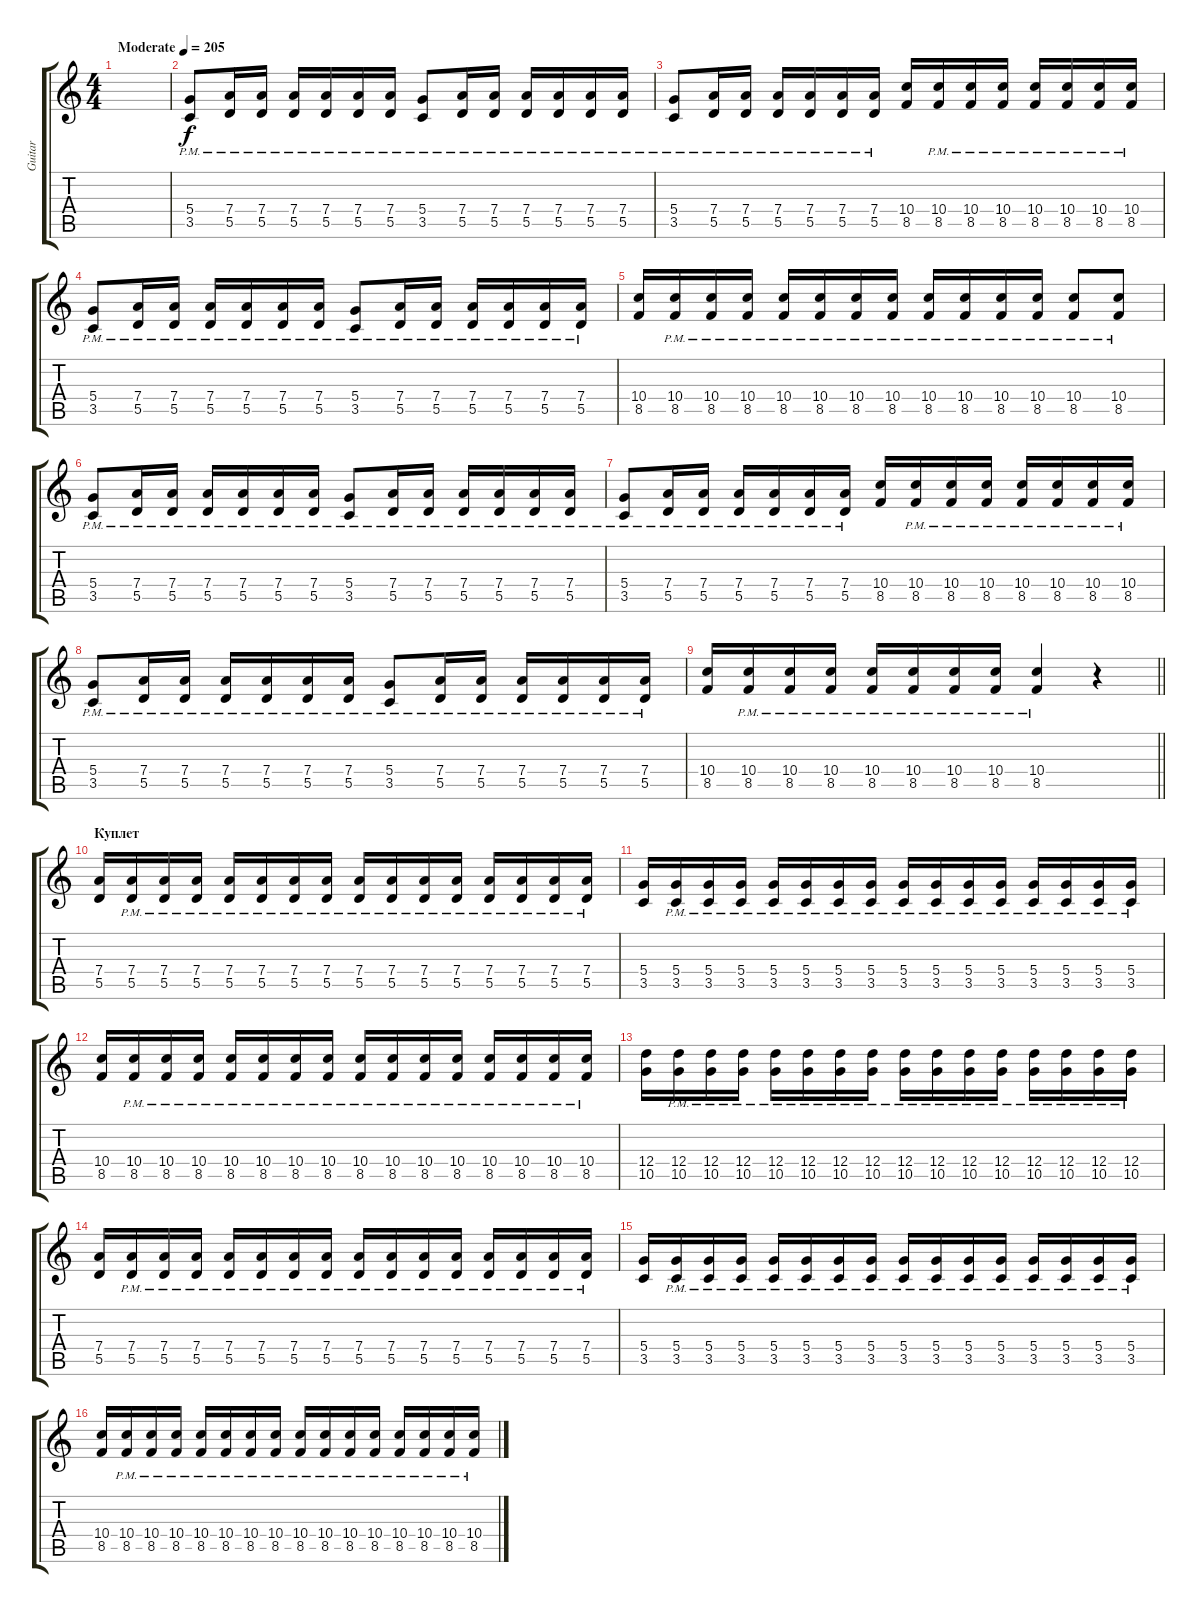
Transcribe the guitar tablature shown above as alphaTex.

\track ("Guitar" "Guitar") {instrument distortionguitar}
\staff {score tabs}
\tuning (E4 B3 G3 D3 A2 E2) {hide}
\ts (4 4)
\tempo (205 "Moderate")
\clef g2
\ks c
|
(5.4{pm} 3.5{pm}).8 (7.4{pm} 5.5{pm}).16 (7.4{pm} 5.5{pm}).16 (7.4{pm} 5.5{pm}).16 (7.4{pm} 5.5{pm}).16 (7.4{pm} 5.5{pm}).16 (7.4{pm} 5.5{pm}).16 (5.4{pm} 3.5{pm}).8 (7.4{pm} 5.5{pm}).16 (7.4{pm} 5.5{pm}).16 (7.4{pm} 5.5{pm}).16 (7.4{pm} 5.5{pm}).16 (7.4{pm} 5.5{pm}).16 (7.4{pm} 5.5{pm}).16 |
(5.4{pm} 3.5{pm}).8 (7.4{pm} 5.5{pm}).16 (7.4{pm} 5.5{pm}).16 (7.4{pm} 5.5{pm}).16 (7.4{pm} 5.5{pm}).16 (7.4{pm} 5.5{pm}).16 (7.4{pm} 5.5{pm}).16 (10.4 8.5).16 (10.4{pm} 8.5{pm}).16 (10.4{pm} 8.5{pm}).16 (10.4{pm} 8.5{pm}).16 (10.4{pm} 8.5{pm}).16 (10.4{pm} 8.5{pm}).16 (10.4{pm} 8.5{pm}).16 (10.4{pm} 8.5{pm}).16 |
(5.4{pm} 3.5{pm}).8 (7.4{pm} 5.5{pm}).16 (7.4{pm} 5.5{pm}).16 (7.4{pm} 5.5{pm}).16 (7.4{pm} 5.5{pm}).16 (7.4{pm} 5.5{pm}).16 (7.4{pm} 5.5{pm}).16 (5.4{pm} 3.5{pm}).8 (7.4{pm} 5.5{pm}).16 (7.4{pm} 5.5{pm}).16 (7.4{pm} 5.5{pm}).16 (7.4{pm} 5.5{pm}).16 (7.4{pm} 5.5{pm}).16 (7.4{pm} 5.5{pm}).16 |
(10.4 8.5).16 (10.4{pm} 8.5{pm}).16 (10.4{pm} 8.5{pm}).16 (10.4{pm} 8.5{pm}).16 (10.4{pm} 8.5{pm}).16 (10.4{pm} 8.5{pm}).16 (10.4{pm} 8.5{pm}).16 (10.4{pm} 8.5{pm}).16 (10.4{pm} 8.5{pm}).16 (10.4{pm} 8.5{pm}).16 (10.4{pm} 8.5{pm}).16 (10.4{pm} 8.5{pm}).16 (10.4{pm} 8.5{pm}).8 (10.4{pm} 8.5{pm}).8 |
(5.4{pm} 3.5{pm}).8 (7.4{pm} 5.5{pm}).16 (7.4{pm} 5.5{pm}).16 (7.4{pm} 5.5{pm}).16 (7.4{pm} 5.5{pm}).16 (7.4{pm} 5.5{pm}).16 (7.4{pm} 5.5{pm}).16 (5.4{pm} 3.5{pm}).8 (7.4{pm} 5.5{pm}).16 (7.4{pm} 5.5{pm}).16 (7.4{pm} 5.5{pm}).16 (7.4{pm} 5.5{pm}).16 (7.4{pm} 5.5{pm}).16 (7.4{pm} 5.5{pm}).16 |
(5.4{pm} 3.5{pm}).8 (7.4{pm} 5.5{pm}).16 (7.4{pm} 5.5{pm}).16 (7.4{pm} 5.5{pm}).16 (7.4{pm} 5.5{pm}).16 (7.4{pm} 5.5{pm}).16 (7.4{pm} 5.5{pm}).16 (10.4 8.5).16 (10.4{pm} 8.5{pm}).16 (10.4{pm} 8.5{pm}).16 (10.4{pm} 8.5{pm}).16 (10.4{pm} 8.5{pm}).16 (10.4{pm} 8.5{pm}).16 (10.4{pm} 8.5{pm}).16 (10.4{pm} 8.5{pm}).16 |
(5.4{pm} 3.5{pm}).8 (7.4{pm} 5.5{pm}).16 (7.4{pm} 5.5{pm}).16 (7.4{pm} 5.5{pm}).16 (7.4{pm} 5.5{pm}).16 (7.4{pm} 5.5{pm}).16 (7.4{pm} 5.5{pm}).16 (5.4{pm} 3.5{pm}).8 (7.4{pm} 5.5{pm}).16 (7.4{pm} 5.5{pm}).16 (7.4{pm} 5.5{pm}).16 (7.4{pm} 5.5{pm}).16 (7.4{pm} 5.5{pm}).16 (7.4{pm} 5.5{pm}).16 |
\barLineRight lightlight
(10.4 8.5).16 (10.4{pm} 8.5{pm}).16 (10.4{pm} 8.5{pm}).16 (10.4{pm} 8.5{pm}).16 (10.4{pm} 8.5{pm}).16 (10.4{pm} 8.5{pm}).16 (10.4{pm} 8.5{pm}).16 (10.4{pm} 8.5{pm}).16 (10.4{pm} 8.5{pm}).4 r.4 |
\section ("" "Куплет")
(7.4 5.5).16 (7.4{pm} 5.5{pm}).16 (7.4{pm} 5.5{pm}).16 (7.4{pm} 5.5{pm}).16 (7.4{pm} 5.5{pm}).16 (7.4{pm} 5.5{pm}).16 (7.4{pm} 5.5{pm}).16 (7.4{pm} 5.5{pm}).16 (7.4{pm} 5.5{pm}).16 (7.4{pm} 5.5{pm}).16 (7.4{pm} 5.5{pm}).16 (7.4{pm} 5.5{pm}).16 (7.4{pm} 5.5{pm}).16 (7.4{pm} 5.5{pm}).16 (7.4{pm} 5.5{pm}).16 (7.4{pm} 5.5{pm}).16 |
(5.4 3.5).16 (5.4{pm} 3.5{pm}).16 (5.4{pm} 3.5{pm}).16 (5.4{pm} 3.5{pm}).16 (5.4{pm} 3.5{pm}).16 (5.4{pm} 3.5{pm}).16 (5.4{pm} 3.5{pm}).16 (5.4{pm} 3.5{pm}).16 (5.4{pm} 3.5{pm}).16 (5.4{pm} 3.5{pm}).16 (5.4{pm} 3.5{pm}).16 (5.4{pm} 3.5{pm}).16 (5.4{pm} 3.5{pm}).16 (5.4{pm} 3.5{pm}).16 (5.4{pm} 3.5{pm}).16 (5.4{pm} 3.5{pm}).16 |
(10.4 8.5).16 (10.4{pm} 8.5{pm}).16 (10.4{pm} 8.5{pm}).16 (10.4{pm} 8.5{pm}).16 (10.4{pm} 8.5{pm}).16 (10.4{pm} 8.5{pm}).16 (10.4{pm} 8.5{pm}).16 (10.4{pm} 8.5{pm}).16 (10.4{pm} 8.5{pm}).16 (10.4{pm} 8.5{pm}).16 (10.4{pm} 8.5{pm}).16 (10.4{pm} 8.5{pm}).16 (10.4{pm} 8.5{pm}).16 (10.4{pm} 8.5{pm}).16 (10.4{pm} 8.5{pm}).16 (10.4{pm} 8.5{pm}).16 |
(12.4 10.5).16 (12.4{pm} 10.5{pm}).16 (12.4{pm} 10.5{pm}).16 (12.4{pm} 10.5{pm}).16 (12.4{pm} 10.5{pm}).16 (12.4{pm} 10.5{pm}).16 (12.4{pm} 10.5{pm}).16 (12.4{pm} 10.5{pm}).16 (12.4{pm} 10.5{pm}).16 (12.4{pm} 10.5{pm}).16 (12.4{pm} 10.5{pm}).16 (12.4{pm} 10.5{pm}).16 (12.4{pm} 10.5{pm}).16 (12.4{pm} 10.5{pm}).16 (12.4{pm} 10.5{pm}).16 (12.4{pm} 10.5{pm}).16 |
(7.4 5.5).16 (7.4{pm} 5.5{pm}).16 (7.4{pm} 5.5{pm}).16 (7.4{pm} 5.5{pm}).16 (7.4{pm} 5.5{pm}).16 (7.4{pm} 5.5{pm}).16 (7.4{pm} 5.5{pm}).16 (7.4{pm} 5.5{pm}).16 (7.4{pm} 5.5{pm}).16 (7.4{pm} 5.5{pm}).16 (7.4{pm} 5.5{pm}).16 (7.4{pm} 5.5{pm}).16 (7.4{pm} 5.5{pm}).16 (7.4{pm} 5.5{pm}).16 (7.4{pm} 5.5{pm}).16 (7.4{pm} 5.5{pm}).16 |
(5.4 3.5).16 (5.4{pm} 3.5{pm}).16 (5.4{pm} 3.5{pm}).16 (5.4{pm} 3.5{pm}).16 (5.4{pm} 3.5{pm}).16 (5.4{pm} 3.5{pm}).16 (5.4{pm} 3.5{pm}).16 (5.4{pm} 3.5{pm}).16 (5.4{pm} 3.5{pm}).16 (5.4{pm} 3.5{pm}).16 (5.4{pm} 3.5{pm}).16 (5.4{pm} 3.5{pm}).16 (5.4{pm} 3.5{pm}).16 (5.4{pm} 3.5{pm}).16 (5.4{pm} 3.5{pm}).16 (5.4{pm} 3.5{pm}).16 |
(10.4 8.5).16 (10.4{pm} 8.5{pm}).16 (10.4{pm} 8.5{pm}).16 (10.4{pm} 8.5{pm}).16 (10.4{pm} 8.5{pm}).16 (10.4{pm} 8.5{pm}).16 (10.4{pm} 8.5{pm}).16 (10.4{pm} 8.5{pm}).16 (10.4{pm} 8.5{pm}).16 (10.4{pm} 8.5{pm}).16 (10.4{pm} 8.5{pm}).16 (10.4{pm} 8.5{pm}).16 (10.4{pm} 8.5{pm}).16 (10.4{pm} 8.5{pm}).16 (10.4{pm} 8.5{pm}).16 (10.4{pm} 8.5{pm}).16
